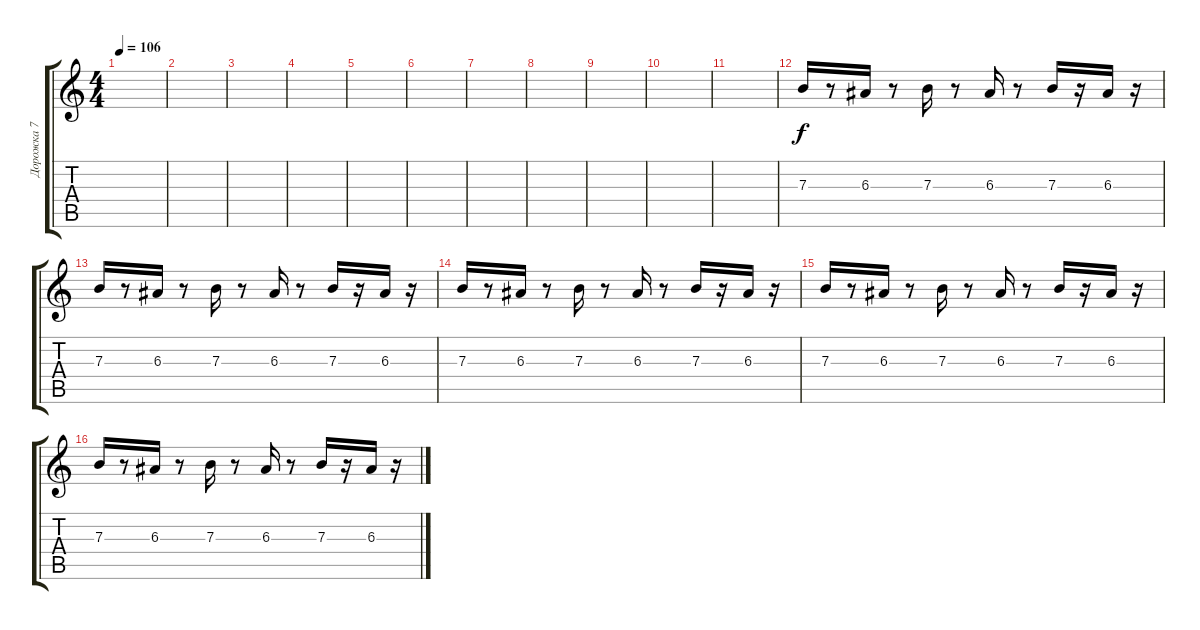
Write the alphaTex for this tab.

\track ("Дорожка 7" "Дорожка 7") {instrument electricguitarjazz}
\staff {score tabs}
\tuning (Db4 Ab3 E3 B2 Gb2 B1) {hide}
\ts (4 4)
\tempo 106
\clef g2
\ks c
|
|
|
|
|
|
|
|
|
|
|
7.3.16 r.8 6.3.16 r.8 7.3.16 r.8 6.3.16 r.8 7.3.16 r.16 6.3.16 r.16 |
7.3.16 r.8 6.3.16 r.8 7.3.16 r.8 6.3.16 r.8 7.3.16 r.16 6.3.16 r.16 |
7.3.16 r.8 6.3.16 r.8 7.3.16 r.8 6.3.16 r.8 7.3.16 r.16 6.3.16 r.16 |
7.3.16 r.8 6.3.16 r.8 7.3.16 r.8 6.3.16 r.8 7.3.16 r.16 6.3.16 r.16 |
7.3.16 r.8 6.3.16 r.8 7.3.16 r.8 6.3.16 r.8 7.3.16 r.16 6.3.16 r.16
